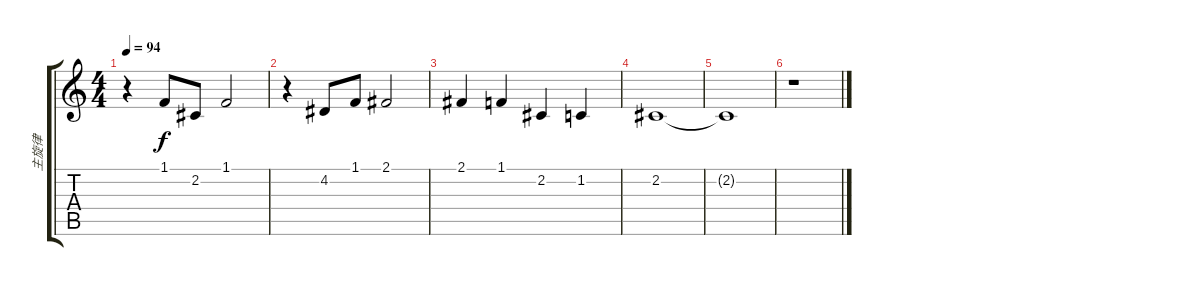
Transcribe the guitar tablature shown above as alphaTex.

\track ("主旋律" "主旋律") {instrument vibraphone}
\staff {score tabs}
\tuning (E4 B3 G3 D3 A2 E2) {hide}
\ts (4 4)
\tempo 94
\clef g2
\ks c
r.4{dy f} 1.1.8 2.2.8 1.1.2 |
r.4 4.2.8 1.1.8 2.1.2 |
2.1.4 1.1.4 2.2.4 1.2.4 |
2.2.1 |
2.2{t}.1 |
r.1
